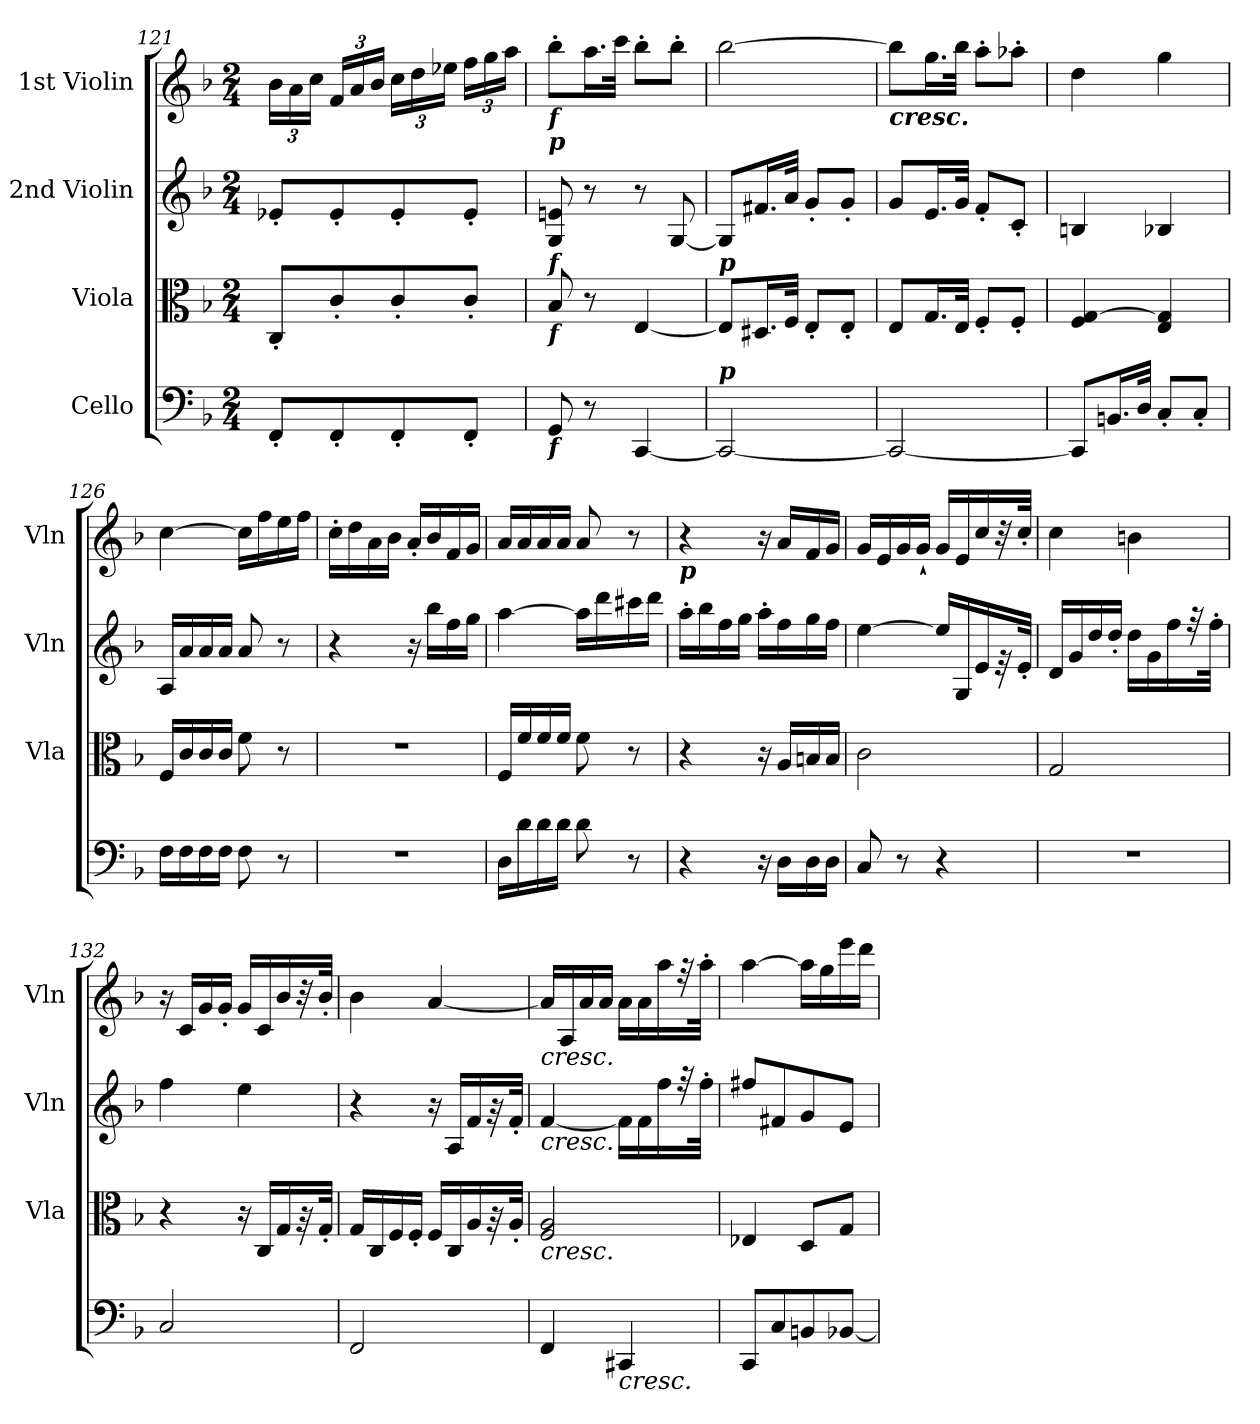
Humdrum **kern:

**kern	**kern	**kern	**kern
*part4	*part3	*part2	*part1
*staff4	*staff3	*staff2	*staff1
*I"Cello	*I"Viola	*I"2nd Violin	*I"1st Violin
*	*I'Vla	*I'Vln	*I'Vln
*clefF4	*clefC3	*clefG2	*clefG2
*k[b-]	*k[b-]	*k[b-]	*k[b-]
*F:	*F:	*F:	*F:
*M2/4	*M2/4	*M2/4	*M2/4
*	*	*	*Xbrackettup
=121	=121	=121	=121
8FF'/L	8C'/L	8e-X'/L	24b-\LL
.	.	.	24a\
.	.	.	24cc\JJ
8FF'/	8c'/	8e-'/	24f/LL
.	.	.	24a/
.	.	.	24b-/JJ
8FF'/	8c'/	8e-'/	24cc\LL
.	.	.	24dd\
.	.	.	24ee-X\JJ
8FF'/J	8c'/J	8e-'/J	24ff\LL
.	.	.	24gg\
.	.	.	24aa\JJ
=122	=122	=122	=122
!	!	!	!LO:TX:b:Bi:t=f
!	!	!	!LO:TX:b:Bi:t=p
!	!LO:TX:a:Bi:t=f	!	!
!	!LO:TX:b:Bi:t=f	!	!
!LO:TX:b:Bi:t=f	!	!	!
8GG/	8B-/	8G/ 8en/	8bb-'\L
8r	8r	8r	16.aa\L
.	.	.	32ccc\JJk
[4CC/	[4E/	8r	8bb-'\L
.	.	[8G/	8bb-'\J
=123	=123	=123	=123
!	!LO:TX:a:Bi:t=p	!	!
!LO:TX:a:Bi:t=p	!	!	!
2CC/_	8E/L]	8G/L]	[2bb-\
.	16.D#X/L	16.f#X/L	.
.	32F/JJk	32a/JJk	.
.	8E'/L	8g'/L	.
.	8E'/J	8g'/J	.
!!LO:LB:g=z
=124	=124	=124	=124
!	!	!	!LO:TX:b:Bi:t=cresc.
2CC/_	8E/L	8g/L	8bb-\L]
.	16.G/L	16.e/L	16.gg\L
.	32E/JJk	32g/JJk	32bb-\JJk
.	8F'/L	8f'/L	8aa'\L
.	8F'/J	8c'/J	8aa-X'\J
!!LO:LB:g=z
=125	=125	=125	=125
8CC/L]	4F/ [4G/	4Bn/	4dd\
16.BBn/L	.	.	.
32D/JJk	.	.	.
8C'/L	4E/ 4G/]	4B-X/	4gg\
8C'/J	.	.	.
=126	=126	=126	=126
16F\LL	16F/LL	16A/LL	[4cc\
16F\	16c/	16a/	.
16F\	16c/	16a/	.
16F\JJ	16c/JJ	16a/JJ	.
8F\	8f\	8a/	16cc\LL]
.	.	.	16ff\
8r	8r	8r	16ee\
.	.	.	16ff\JJ
=127	=127	=127	=127
2r	2r	4r	16cc'\LL
.	.	.	16dd\
.	.	.	16a\
.	.	.	16b-\JJ
.	.	16r	16a'/LL
.	.	16bb-\LL	16b-/
.	.	16ff\	16f/
.	.	16gg\JJ	16g/JJ
=128	=128	=128	=128
16D\LL	16F/LL	[4aa\	16a/LL
16d\	16f/	.	16a/
16d\	16f/	.	16a/
16d\JJ	16f/JJ	.	16a/JJ
8d\	8f\	16aa\LL]	8a/
.	.	16ddd\	.
8r	8r	16ccc#X\	8r
.	.	16ddd\JJ	.
=129	=129	=129	=129
!	!	!	!LO:TX:b:Bi:t=p
4r	4r	16aa'\LL	4r
.	.	16bb-\	.
.	.	16ff\	.
.	.	16gg\JJ	.
16r	16r	16aa'\LL	16r
16D\LL	16A/LL	16ff\	16a/LL
16D\	16Bn/	16gg\	16f/
16D\JJ	16B/JJ	16ff\JJ	16g/JJ
!!LO:PB:g=z
=130	=130	=130	=130
8C/	2c\	[4ee\	16g/LL
.	.	.	16e/
8r	.	.	16g/
.	.	.	16g''/JJ
4r	.	16ee/LL]	16g/LL
.	.	16G/	16e/
.	.	16e/	16cc/
.	.	32r	32r
.	.	32e'/JJk	32cc'/JJk
!!LO:PB:g=z
=131	=131	=131	=131
2r	2G/	16d/LL	4cc\
.	.	16g/	.
.	.	16dd/	.
.	.	16dd'/JJ	.
.	.	16dd\LL	4bn\
.	.	16g\	.
.	.	16ff\	.
.	.	32r	.
.	.	32ff'\JJk	.
=132	=132	=132	=132
2C/	4r	4ff\	16r
.	.	.	16c/LL
.	.	.	16g/
.	.	.	16g'/JJ
.	16r	4ee\	16g/LL
.	16C/LL	.	16c/
.	16G/	.	16b-/
.	32r	.	32r
.	32G'/JJk	.	32b-'/JJk
=133	=133	=133	=133
2FF/	16G/LL	4r	4b-\
.	16C/	.	.
.	16F/	.	.
.	16F'/JJ	.	.
.	16F/LL	16r	[4a/
.	16C/	16A/LL	.
.	16A/	16f/	.
.	32r	32r	.
.	32A'/JJk	32f'/JJk	.
=134	=134	=134	=134
!	!	!	!LO:TX:b:i:t=cresc.
!	!	!LO:TX:b:i:t=cresc.	!
!	!LO:TX:b:i:t=cresc.	!	!
4FF/	2F/ 2A/	[4f/	16a/LL]
.	.	.	16A/
.	.	.	16a/
.	.	.	16a/JJ
!LO:TX:b:i:t=cresc.	!	!	!
4CC#X/	.	16f\LL]	16a\LL
.	.	16f\	16a\
.	.	16ff\	16aa\
.	.	32r	32r
.	.	32ff'\JJk	32aa'\JJk
!!LO:LB:g=z
=135	=135	=135	=135
8CC/L	4E-X/	8ff#X/L	[4aa\
8C/	.	8f#X/	.
8BBn/	8D/L	8g/	16aa\LL]
.	.	.	16gg\
[8BB-X/J	8G/J	8e/J	16eee\
.	.	.	16ddd\JJ
=	=	=	=
*-	*-	*-	*-
